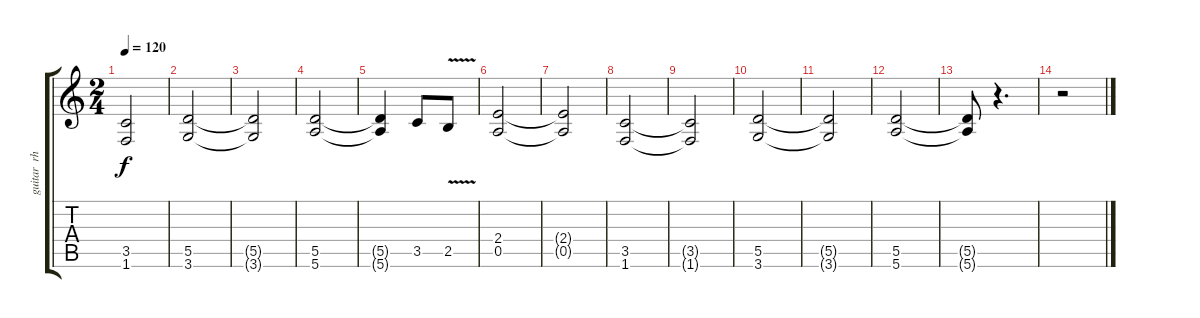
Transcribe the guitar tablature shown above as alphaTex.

\track ("guitar  rhythm  left" "guitar  rh") {instrument distortionguitar}
\staff {score tabs}
\tuning (E4 B3 G3 D3 A2 E2) {hide}
\ts (2 4)
\tempo 120
\clef g2
\ks c
(3.5{t} 1.6{t}).2{dy f} |
(5.5 3.6).2 |
(5.5{t} 3.6{t}).2 |
(5.5 5.6).2 |
(5.5{t} 5.6{t}).4 3.5.8 2.5{v}.8 |
(2.4 0.5).2 |
(2.4{t} 0.5{t}).2 |
(3.5 1.6).2 |
(3.5{t} 1.6{t}).2 |
(5.5 3.6).2 |
(5.5{t} 3.6{t}).2 |
(5.5 5.6).2 |
(5.5{t} 5.6{t}).8 r.4{d} |
r.2
